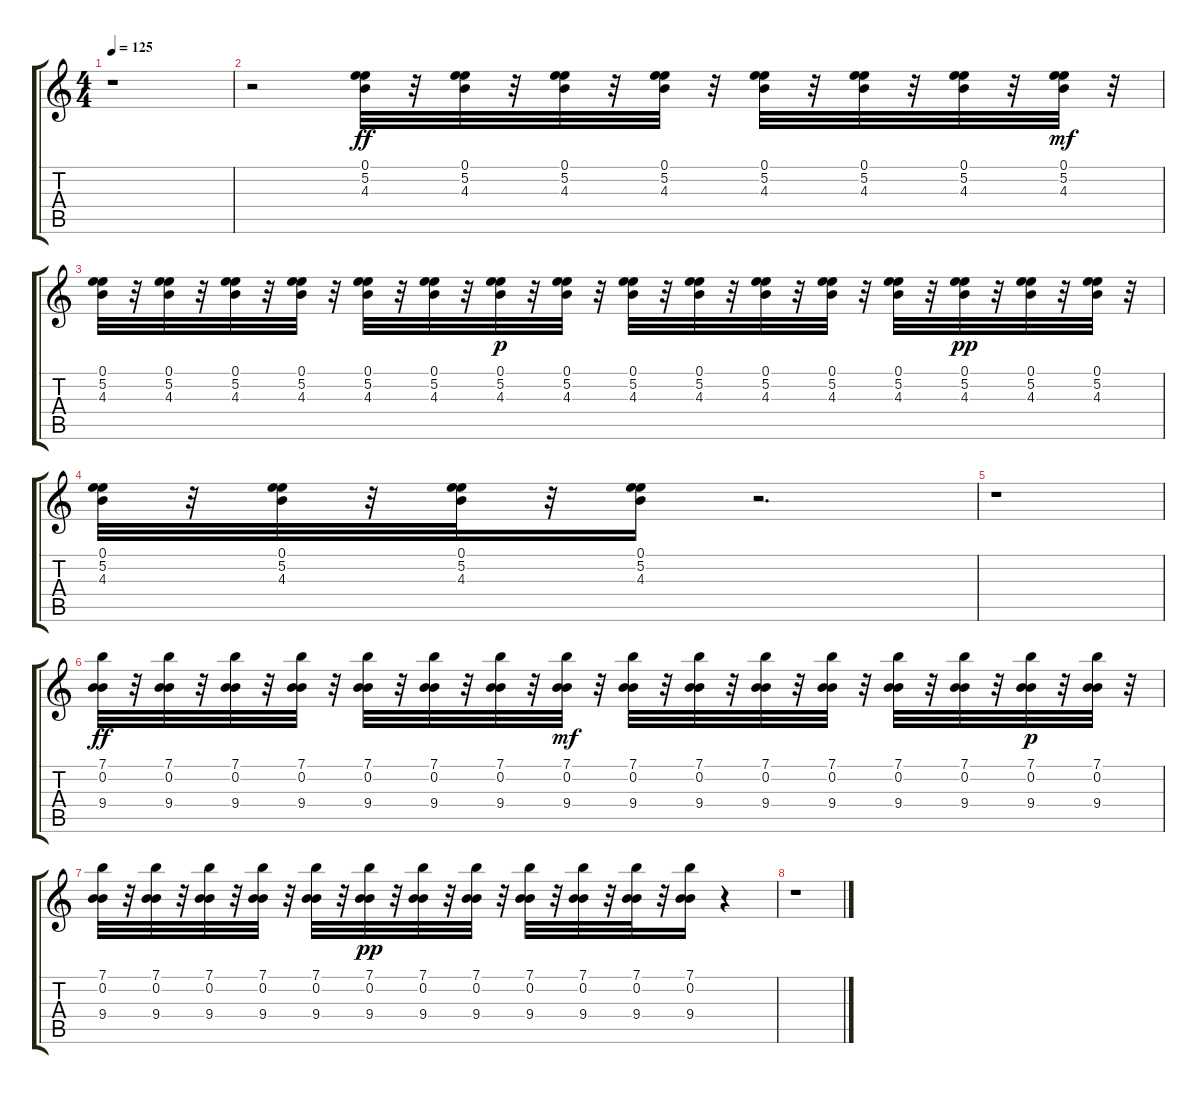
\track "" {instrument electricguitarjazz}
\staff {score tabs}
\tuning (E4 B3 G3 D3 A2 E2) {hide}
\ts (4 4)
\tempo 125
\clef g2
\ks c
r.1{dy pp} |
r.2 (0.1 5.2 4.3).32{dy ff} r.32 (0.1 5.2 4.3).32 r.32 (0.1 5.2 4.3).32 r.32 (0.1 5.2 4.3).32 r.32 (0.1 5.2 4.3).32 r.32 (0.1 5.2 4.3).32 r.32 (0.1 5.2 4.3).32 r.32 (0.1 5.2 4.3).32{dy mf} r.32 |
(0.1 5.2 4.3).32 r.32 (0.1 5.2 4.3).32 r.32 (0.1 5.2 4.3).32 r.32 (0.1 5.2 4.3).32 r.32 (0.1 5.2 4.3).32 r.32 (0.1 5.2 4.3).32 r.32 (0.1 5.2 4.3).32{dy p} r.32 (0.1 5.2 4.3).32 r.32 (0.1 5.2 4.3).32 r.32 (0.1 5.2 4.3).32 r.32 (0.1 5.2 4.3).32 r.32 (0.1 5.2 4.3).32 r.32 (0.1 5.2 4.3).32 r.32 (0.1 5.2 4.3).32{dy pp} r.32 (0.1 5.2 4.3).32 r.32 (0.1 5.2 4.3).32 r.32 |
(0.1 5.2 4.3).32 r.32 (0.1 5.2 4.3).32 r.32 (0.1 5.2 4.3).32 r.32 (0.1 5.2 4.3).16 r.2{d} |
r.1 |
(7.1 0.2 9.4).32{dy ff} r.32 (7.1 0.2 9.4).32 r.32 (7.1 0.2 9.4).32 r.32 (7.1 0.2 9.4).32 r.32 (7.1 0.2 9.4).32 r.32 (7.1 0.2 9.4).32 r.32 (7.1 0.2 9.4).32 r.32 (7.1 0.2 9.4).32{dy mf} r.32 (7.1 0.2 9.4).32 r.32 (7.1 0.2 9.4).32 r.32 (7.1 0.2 9.4).32 r.32 (7.1 0.2 9.4).32 r.32 (7.1 0.2 9.4).32 r.32 (7.1 0.2 9.4).32 r.32 (7.1 0.2 9.4).32{dy p} r.32 (7.1 0.2 9.4).32 r.32 |
(7.1 0.2 9.4).32 r.32 (7.1 0.2 9.4).32 r.32 (7.1 0.2 9.4).32 r.32 (7.1 0.2 9.4).32 r.32 (7.1 0.2 9.4).32 r.32 (7.1 0.2 9.4).32{dy pp} r.32 (7.1 0.2 9.4).32 r.32 (7.1 0.2 9.4).32 r.32 (7.1 0.2 9.4).32 r.32 (7.1 0.2 9.4).32 r.32 (7.1 0.2 9.4).32 r.32 (7.1 0.2 9.4).16 r.4 |
r.1
